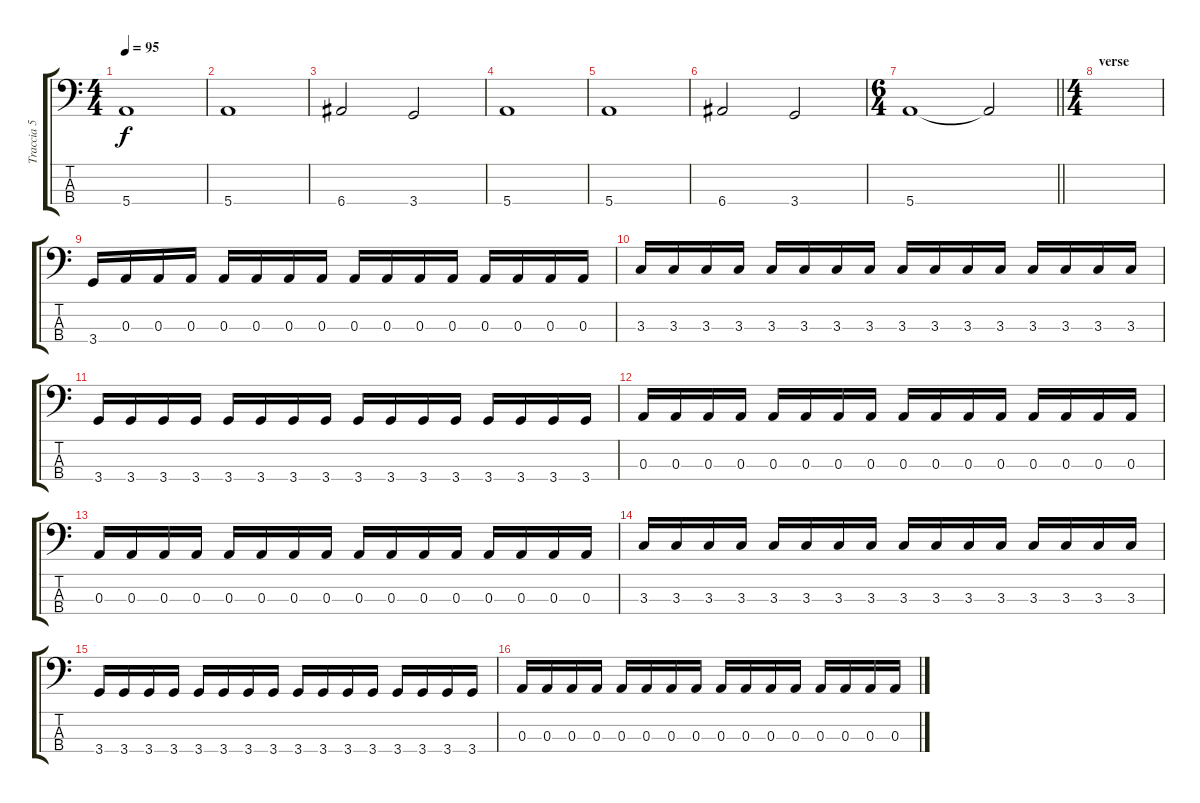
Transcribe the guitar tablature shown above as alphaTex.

\track ("Traccia 5" "Traccia 5") {instrument electricbassfinger}
\staff {score tabs}
\tuning (G2 D2 A1 E1) {hide}
\ts (4 4)
\tempo 95
\clef f4
\ks c
5.4.1{dy f} |
5.4.1 |
6.4.2 3.4.2 |
5.4.1 |
5.4.1 |
6.4.2 3.4.2 |
\ts (6 4)
\barLineRight lightlight
5.4.1 5.4{t}.2 |
\ts (4 4)
\section ("" "verse")
|
3.4.16 0.3.16 0.3.16 0.3.16 0.3.16 0.3.16 0.3.16 0.3.16 0.3.16 0.3.16 0.3.16 0.3.16 0.3.16 0.3.16 0.3.16 0.3.16 |
3.3.16 3.3.16 3.3.16 3.3.16 3.3.16 3.3.16 3.3.16 3.3.16 3.3.16 3.3.16 3.3.16 3.3.16 3.3.16 3.3.16 3.3.16 3.3.16 |
3.4.16 3.4.16 3.4.16 3.4.16 3.4.16 3.4.16 3.4.16 3.4.16 3.4.16 3.4.16 3.4.16 3.4.16 3.4.16 3.4.16 3.4.16 3.4.16 |
0.3.16 0.3.16 0.3.16 0.3.16 0.3.16 0.3.16 0.3.16 0.3.16 0.3.16 0.3.16 0.3.16 0.3.16 0.3.16 0.3.16 0.3.16 0.3.16 |
0.3.16 0.3.16 0.3.16 0.3.16 0.3.16 0.3.16 0.3.16 0.3.16 0.3.16 0.3.16 0.3.16 0.3.16 0.3.16 0.3.16 0.3.16 0.3.16 |
3.3.16 3.3.16 3.3.16 3.3.16 3.3.16 3.3.16 3.3.16 3.3.16 3.3.16 3.3.16 3.3.16 3.3.16 3.3.16 3.3.16 3.3.16 3.3.16 |
3.4.16 3.4.16 3.4.16 3.4.16 3.4.16 3.4.16 3.4.16 3.4.16 3.4.16 3.4.16 3.4.16 3.4.16 3.4.16 3.4.16 3.4.16 3.4.16 |
0.3.16 0.3.16 0.3.16 0.3.16 0.3.16 0.3.16 0.3.16 0.3.16 0.3.16 0.3.16 0.3.16 0.3.16 0.3.16 0.3.16 0.3.16 0.3.16
